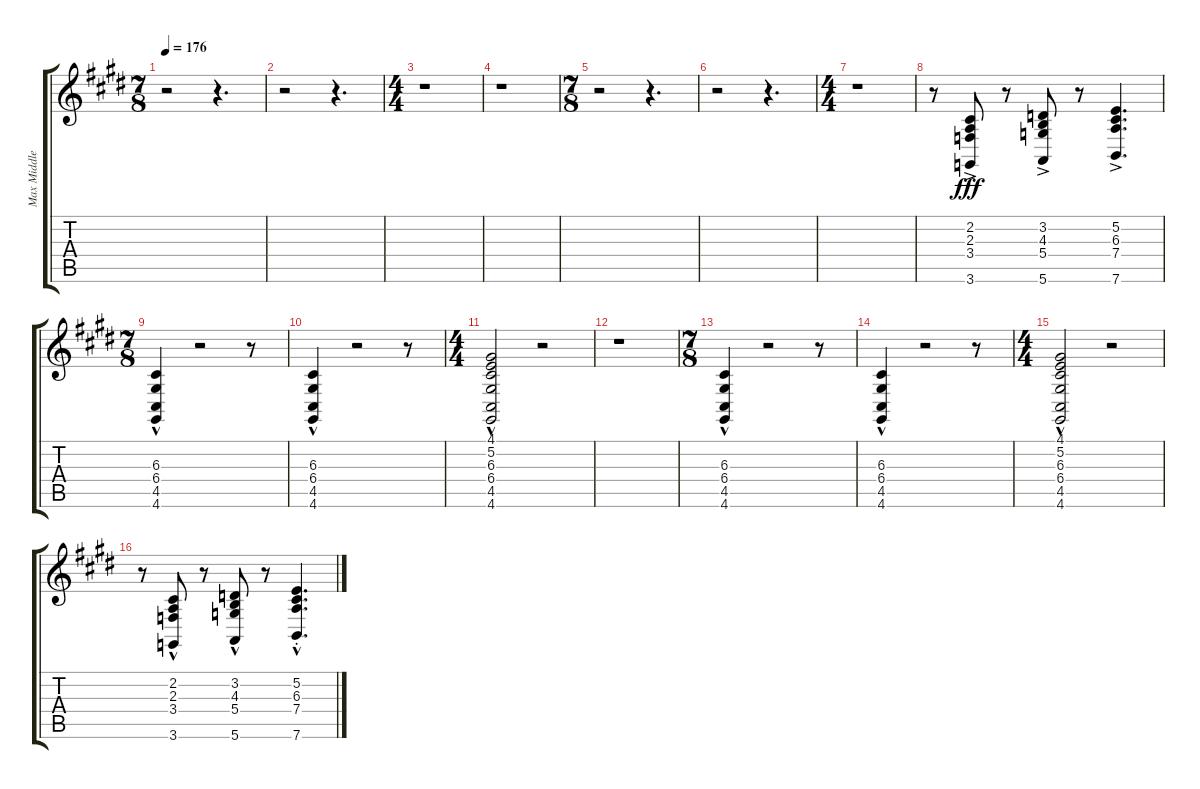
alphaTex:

\track ("Max Middleton Grand Piano" "Max Middle") {instrument brightacousticpiano}
\staff {score tabs}
\tuning (E4 B3 G3 D3 A2 E2) {hide}
\ts (7 8)
\tempo 176
\clef g2
\ks e
r.2{dy fff instrument brightacousticpiano} r.4{d} |
r.2 r.4{d} |
\ts (4 4)
r.1 |
r.1 |
\ts (7 8)
r.2 r.4{d} |
r.2 r.4{d} |
\ts (4 4)
r.1 |
r.8 (2.2{ac} 2.3{ac} 3.4{ac} 3.6{ac}).8 r.8 (3.2{ac} 4.3{ac} 5.4{ac} 5.6{ac}).8 r.8 (5.2{ac} 6.3{ac} 7.4{ac} 7.6{ac}).4{d} |
\ts (7 8)
(6.3{hac} 6.4{hac} 4.5{hac} 4.6{hac}).4 r.2 r.8 |
(6.3{hac} 6.4{hac} 4.5{hac} 4.6{hac}).4 r.2 r.8 |
\ts (4 4)
(4.1{hac} 5.2{hac} 6.3{hac} 6.4{hac} 4.5{hac} 4.6{hac}).2 r.2 |
r.1 |
\ts (7 8)
(6.3{hac} 6.4{hac} 4.5{hac} 4.6{hac}).4 r.2 r.8 |
(6.3{hac} 6.4{hac} 4.5{hac} 4.6{hac}).4 r.2 r.8 |
\ts (4 4)
(4.1{hac} 5.2{hac} 6.3{hac} 6.4{hac} 4.5{hac} 4.6{hac}).2 r.2 |
r.8 (2.2{hac} 2.3{hac} 3.4{hac} 3.6{hac}).8 r.8 (3.2{hac} 4.3{hac} 5.4{hac} 5.6{hac}).8 r.8 (5.2{hac st} 6.3{hac st} 7.4{hac st} 7.6{hac st}).4{d}
